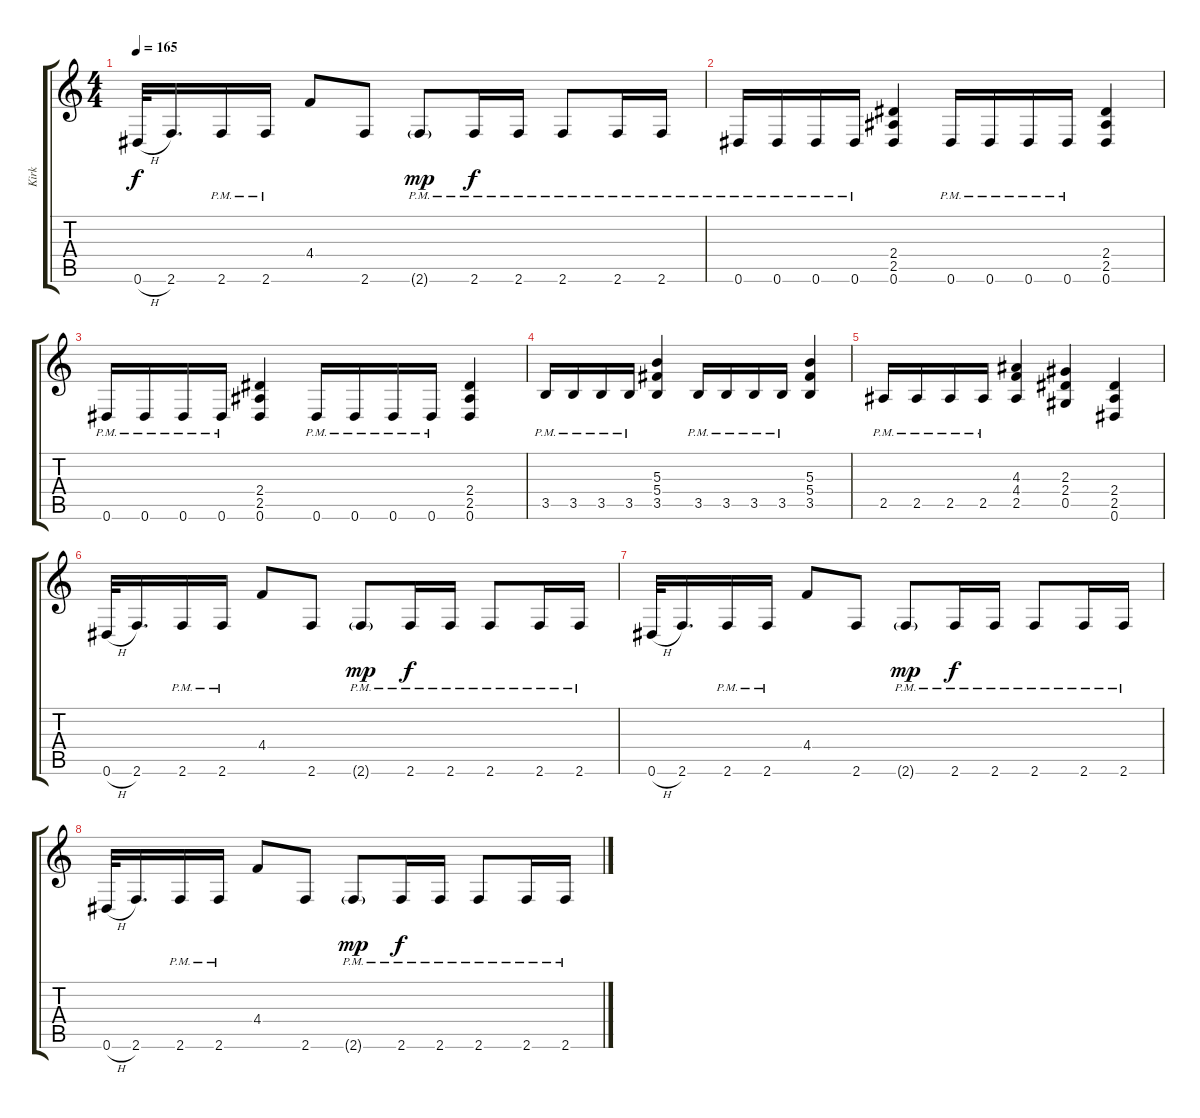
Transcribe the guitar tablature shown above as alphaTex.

\track ("Kirk" "Kirk") {instrument distortionguitar}
\staff {score tabs}
\tuning (Eb4 Bb3 Gb3 Db3 Ab2 Eb2) {hide}
\ts (4 4)
\tempo 165
\clef g2
\ks c
0.6{h}.32{dy f} 2.6.16{d} 2.6{pm}.16 2.6{pm}.16 4.4.8 2.6.8 2.6{g pm}.8{dy mp} 2.6{pm}.16{dy f} 2.6{pm}.16 2.6{pm}.8 2.6{pm}.16 2.6{pm}.16 |
0.6{pm}.16 0.6{pm}.16 0.6{pm}.16 0.6{pm}.16 (2.4 2.5 0.6).4 0.6{pm}.16 0.6{pm}.16 0.6{pm}.16 0.6{pm}.16 (2.4 2.5 0.6).4 |
0.6{pm}.16 0.6{pm}.16 0.6{pm}.16 0.6{pm}.16 (2.4 2.5 0.6).4 0.6{pm}.16 0.6{pm}.16 0.6{pm}.16 0.6{pm}.16 (2.4 2.5 0.6).4 |
3.5{pm}.16 3.5{pm}.16 3.5{pm}.16 3.5{pm}.16 (5.3 5.4 3.5).4 3.5{pm}.16 3.5{pm}.16 3.5{pm}.16 3.5{pm}.16 (5.3 5.4 3.5).4 |
2.5{pm}.16 2.5{pm}.16 2.5{pm}.16 2.5{pm}.16 (4.3 4.4 2.5).4 (2.3 2.4 0.5).4 (2.4 2.5 0.6).4 |
0.6{h}.32 2.6.16{d} 2.6{pm}.16 2.6{pm}.16 4.4.8 2.6.8 2.6{g pm}.8{dy mp} 2.6{pm}.16{dy f} 2.6{pm}.16 2.6{pm}.8 2.6{pm}.16 2.6{pm}.16 |
0.6{h}.32 2.6.16{d} 2.6{pm}.16 2.6{pm}.16 4.4.8 2.6.8 2.6{g pm}.8{dy mp} 2.6{pm}.16{dy f} 2.6{pm}.16 2.6{pm}.8 2.6{pm}.16 2.6{pm}.16 |
0.6{h}.32 2.6.16{d} 2.6{pm}.16 2.6{pm}.16 4.4.8 2.6.8 2.6{g pm}.8{dy mp} 2.6{pm}.16{dy f} 2.6{pm}.16 2.6{pm}.8 2.6{pm}.16 2.6{pm}.16
